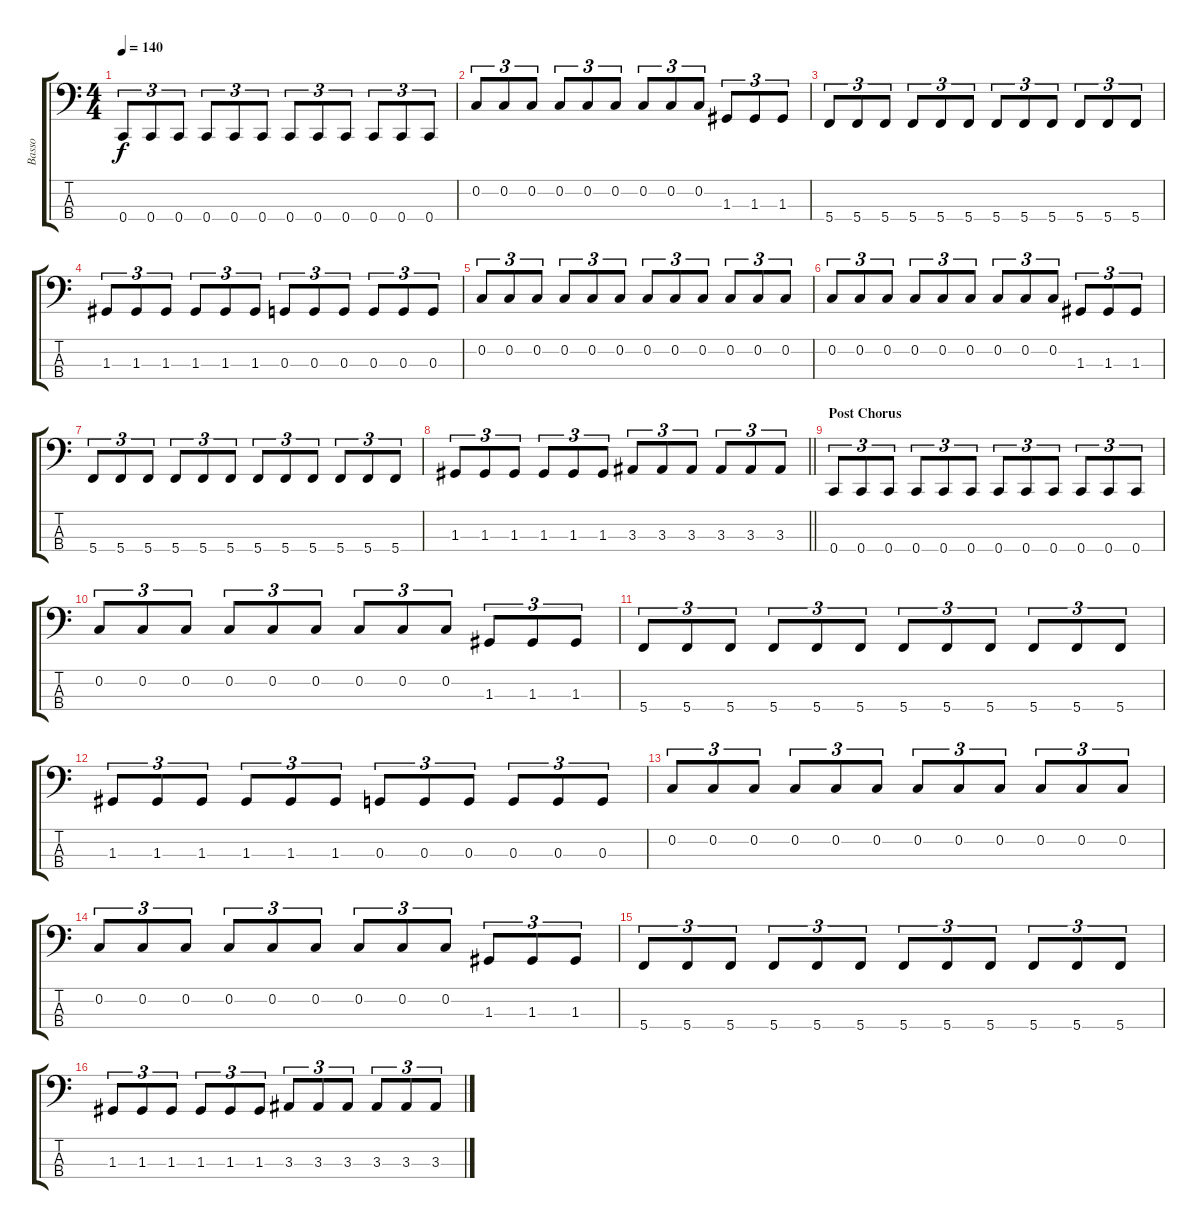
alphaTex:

\track ("Basso" "Basso") {instrument electricbasspick}
\staff {score tabs}
\tuning (F2 C2 G1 C1) {hide}
\ts (4 4)
\tempo 140
\clef f4
\ks c
0.4.8{tu (3 2) dy f} 0.4.8{tu (3 2)} 0.4.8{tu (3 2)} 0.4.8{tu (3 2)} 0.4.8{tu (3 2)} 0.4.8{tu (3 2)} 0.4.8{tu (3 2)} 0.4.8{tu (3 2)} 0.4.8{tu (3 2)} 0.4.8{tu (3 2)} 0.4.8{tu (3 2)} 0.4.8{tu (3 2)} |
0.2.8{tu (3 2)} 0.2.8{tu (3 2)} 0.2.8{tu (3 2)} 0.2.8{tu (3 2)} 0.2.8{tu (3 2)} 0.2.8{tu (3 2)} 0.2.8{tu (3 2)} 0.2.8{tu (3 2)} 0.2.8{tu (3 2)} 1.3.8{tu (3 2)} 1.3.8{tu (3 2)} 1.3.8{tu (3 2)} |
5.4.8{tu (3 2)} 5.4.8{tu (3 2)} 5.4.8{tu (3 2)} 5.4.8{tu (3 2)} 5.4.8{tu (3 2)} 5.4.8{tu (3 2)} 5.4.8{tu (3 2)} 5.4.8{tu (3 2)} 5.4.8{tu (3 2)} 5.4.8{tu (3 2)} 5.4.8{tu (3 2)} 5.4.8{tu (3 2)} |
1.3.8{tu (3 2)} 1.3.8{tu (3 2)} 1.3.8{tu (3 2)} 1.3.8{tu (3 2)} 1.3.8{tu (3 2)} 1.3.8{tu (3 2)} 0.3.8{tu (3 2)} 0.3.8{tu (3 2)} 0.3.8{tu (3 2)} 0.3.8{tu (3 2)} 0.3.8{tu (3 2)} 0.3.8{tu (3 2)} |
0.2.8{tu (3 2)} 0.2.8{tu (3 2)} 0.2.8{tu (3 2)} 0.2.8{tu (3 2)} 0.2.8{tu (3 2)} 0.2.8{tu (3 2)} 0.2.8{tu (3 2)} 0.2.8{tu (3 2)} 0.2.8{tu (3 2)} 0.2.8{tu (3 2)} 0.2.8{tu (3 2)} 0.2.8{tu (3 2)} |
0.2.8{tu (3 2)} 0.2.8{tu (3 2)} 0.2.8{tu (3 2)} 0.2.8{tu (3 2)} 0.2.8{tu (3 2)} 0.2.8{tu (3 2)} 0.2.8{tu (3 2)} 0.2.8{tu (3 2)} 0.2.8{tu (3 2)} 1.3.8{tu (3 2)} 1.3.8{tu (3 2)} 1.3.8{tu (3 2)} |
5.4.8{tu (3 2)} 5.4.8{tu (3 2)} 5.4.8{tu (3 2)} 5.4.8{tu (3 2)} 5.4.8{tu (3 2)} 5.4.8{tu (3 2)} 5.4.8{tu (3 2)} 5.4.8{tu (3 2)} 5.4.8{tu (3 2)} 5.4.8{tu (3 2)} 5.4.8{tu (3 2)} 5.4.8{tu (3 2)} |
\barLineRight lightlight
1.3.8{tu (3 2)} 1.3.8{tu (3 2)} 1.3.8{tu (3 2)} 1.3.8{tu (3 2)} 1.3.8{tu (3 2)} 1.3.8{tu (3 2)} 3.3.8{tu (3 2)} 3.3.8{tu (3 2)} 3.3.8{tu (3 2)} 3.3.8{tu (3 2)} 3.3.8{tu (3 2)} 3.3.8{tu (3 2)} |
\section ("" "Post Chorus")
0.4.8{tu (3 2)} 0.4.8{tu (3 2)} 0.4.8{tu (3 2)} 0.4.8{tu (3 2)} 0.4.8{tu (3 2)} 0.4.8{tu (3 2)} 0.4.8{tu (3 2)} 0.4.8{tu (3 2)} 0.4.8{tu (3 2)} 0.4.8{tu (3 2)} 0.4.8{tu (3 2)} 0.4.8{tu (3 2)} |
0.2.8{tu (3 2)} 0.2.8{tu (3 2)} 0.2.8{tu (3 2)} 0.2.8{tu (3 2)} 0.2.8{tu (3 2)} 0.2.8{tu (3 2)} 0.2.8{tu (3 2)} 0.2.8{tu (3 2)} 0.2.8{tu (3 2)} 1.3.8{tu (3 2)} 1.3.8{tu (3 2)} 1.3.8{tu (3 2)} |
5.4.8{tu (3 2)} 5.4.8{tu (3 2)} 5.4.8{tu (3 2)} 5.4.8{tu (3 2)} 5.4.8{tu (3 2)} 5.4.8{tu (3 2)} 5.4.8{tu (3 2)} 5.4.8{tu (3 2)} 5.4.8{tu (3 2)} 5.4.8{tu (3 2)} 5.4.8{tu (3 2)} 5.4.8{tu (3 2)} |
1.3.8{tu (3 2)} 1.3.8{tu (3 2)} 1.3.8{tu (3 2)} 1.3.8{tu (3 2)} 1.3.8{tu (3 2)} 1.3.8{tu (3 2)} 0.3.8{tu (3 2)} 0.3.8{tu (3 2)} 0.3.8{tu (3 2)} 0.3.8{tu (3 2)} 0.3.8{tu (3 2)} 0.3.8{tu (3 2)} |
0.2.8{tu (3 2)} 0.2.8{tu (3 2)} 0.2.8{tu (3 2)} 0.2.8{tu (3 2)} 0.2.8{tu (3 2)} 0.2.8{tu (3 2)} 0.2.8{tu (3 2)} 0.2.8{tu (3 2)} 0.2.8{tu (3 2)} 0.2.8{tu (3 2)} 0.2.8{tu (3 2)} 0.2.8{tu (3 2)} |
0.2.8{tu (3 2)} 0.2.8{tu (3 2)} 0.2.8{tu (3 2)} 0.2.8{tu (3 2)} 0.2.8{tu (3 2)} 0.2.8{tu (3 2)} 0.2.8{tu (3 2)} 0.2.8{tu (3 2)} 0.2.8{tu (3 2)} 1.3.8{tu (3 2)} 1.3.8{tu (3 2)} 1.3.8{tu (3 2)} |
5.4.8{tu (3 2)} 5.4.8{tu (3 2)} 5.4.8{tu (3 2)} 5.4.8{tu (3 2)} 5.4.8{tu (3 2)} 5.4.8{tu (3 2)} 5.4.8{tu (3 2)} 5.4.8{tu (3 2)} 5.4.8{tu (3 2)} 5.4.8{tu (3 2)} 5.4.8{tu (3 2)} 5.4.8{tu (3 2)} |
1.3.8{tu (3 2)} 1.3.8{tu (3 2)} 1.3.8{tu (3 2)} 1.3.8{tu (3 2)} 1.3.8{tu (3 2)} 1.3.8{tu (3 2)} 3.3.8{tu (3 2)} 3.3.8{tu (3 2)} 3.3.8{tu (3 2)} 3.3.8{tu (3 2)} 3.3.8{tu (3 2)} 3.3.8{tu (3 2)}
